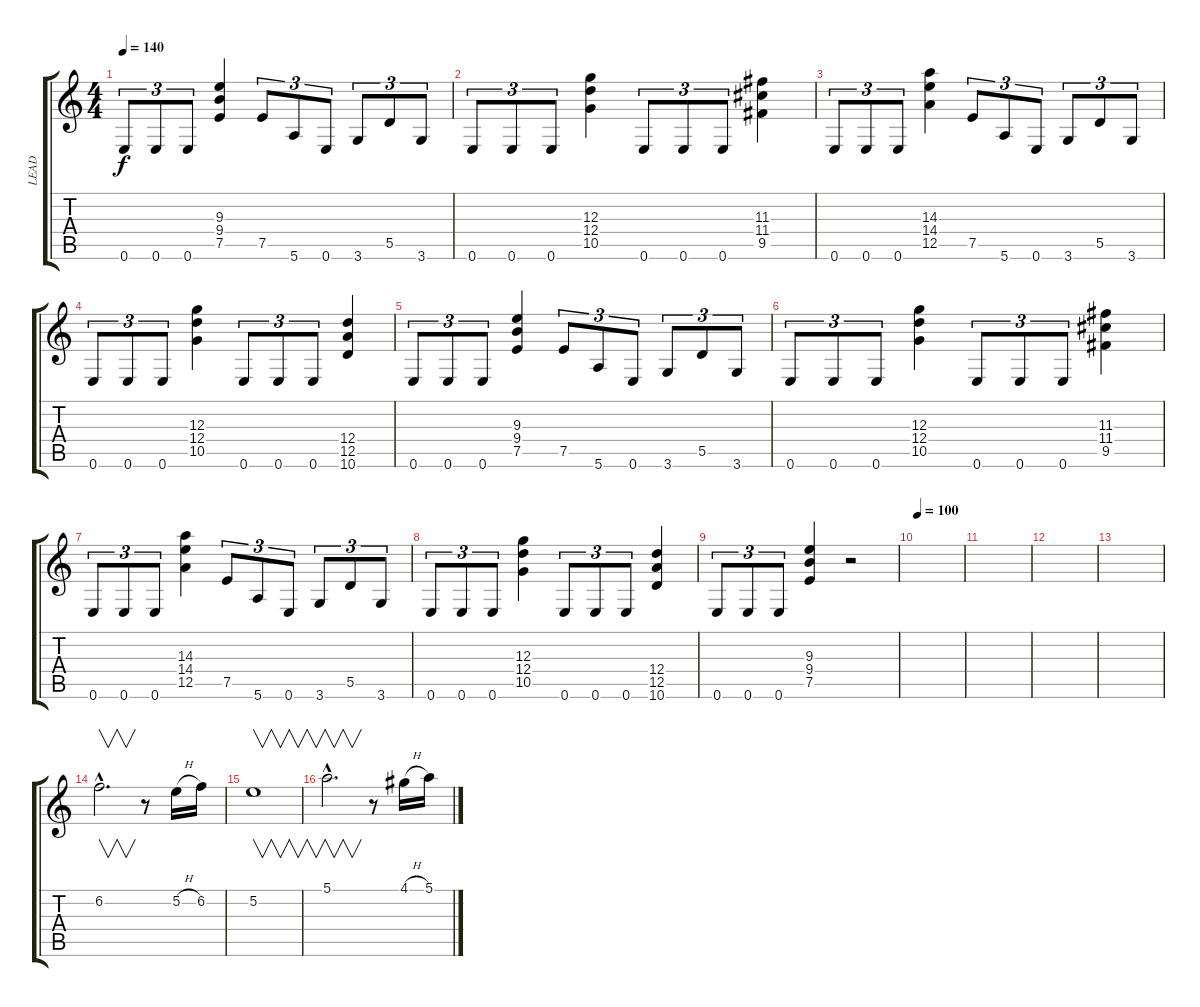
\track ("LEAD" "LEAD") {instrument distortionguitar}
\staff {score tabs}
\tuning (E4 B3 G3 D3 A2 E2) {hide}
\ts (4 4)
\tempo 140
\clef g2
\ks c
0.6.8{tu (3 2) dy f} 0.6.8{tu (3 2)} 0.6.8{tu (3 2)} (9.3 9.4 7.5).4 7.5.8{tu (3 2)} 5.6.8{tu (3 2)} 0.6.8{tu (3 2)} 3.6.8{tu (3 2)} 5.5.8{tu (3 2)} 3.6.8{tu (3 2)} |
0.6.8{tu (3 2)} 0.6.8{tu (3 2)} 0.6.8{tu (3 2)} (12.3 12.4 10.5).4 0.6.8{tu (3 2)} 0.6.8{tu (3 2)} 0.6.8{tu (3 2)} (11.3 11.4 9.5).4 |
0.6.8{tu (3 2)} 0.6.8{tu (3 2)} 0.6.8{tu (3 2)} (14.3 14.4 12.5).4 7.5.8{tu (3 2)} 5.6.8{tu (3 2)} 0.6.8{tu (3 2)} 3.6.8{tu (3 2)} 5.5.8{tu (3 2)} 3.6.8{tu (3 2)} |
0.6.8{tu (3 2)} 0.6.8{tu (3 2)} 0.6.8{tu (3 2)} (12.3 12.4 10.5).4 0.6.8{tu (3 2)} 0.6.8{tu (3 2)} 0.6.8{tu (3 2)} (12.4 12.5 10.6).4 |
0.6.8{tu (3 2)} 0.6.8{tu (3 2)} 0.6.8{tu (3 2)} (9.3 9.4 7.5).4 7.5.8{tu (3 2)} 5.6.8{tu (3 2)} 0.6.8{tu (3 2)} 3.6.8{tu (3 2)} 5.5.8{tu (3 2)} 3.6.8{tu (3 2)} |
0.6.8{tu (3 2)} 0.6.8{tu (3 2)} 0.6.8{tu (3 2)} (12.3 12.4 10.5).4 0.6.8{tu (3 2)} 0.6.8{tu (3 2)} 0.6.8{tu (3 2)} (11.3 11.4 9.5).4 |
0.6.8{tu (3 2)} 0.6.8{tu (3 2)} 0.6.8{tu (3 2)} (14.3 14.4 12.5).4 7.5.8{tu (3 2)} 5.6.8{tu (3 2)} 0.6.8{tu (3 2)} 3.6.8{tu (3 2)} 5.5.8{tu (3 2)} 3.6.8{tu (3 2)} |
0.6.8{tu (3 2)} 0.6.8{tu (3 2)} 0.6.8{tu (3 2)} (12.3 12.4 10.5).4 0.6.8{tu (3 2)} 0.6.8{tu (3 2)} 0.6.8{tu (3 2)} (12.4 12.5 10.6).4 |
0.6.8{tu (3 2)} 0.6.8{tu (3 2)} 0.6.8{tu (3 2)} (9.3 9.4 7.5).4 r.2 |
\tempo 100
|
|
|
|
6.2{hac}.2{v d} r.8 5.2{h}.16 6.2.16 |
5.2.1{v} |
5.1{hac}.2{v d} r.8 4.1{h}.16 5.1.16
